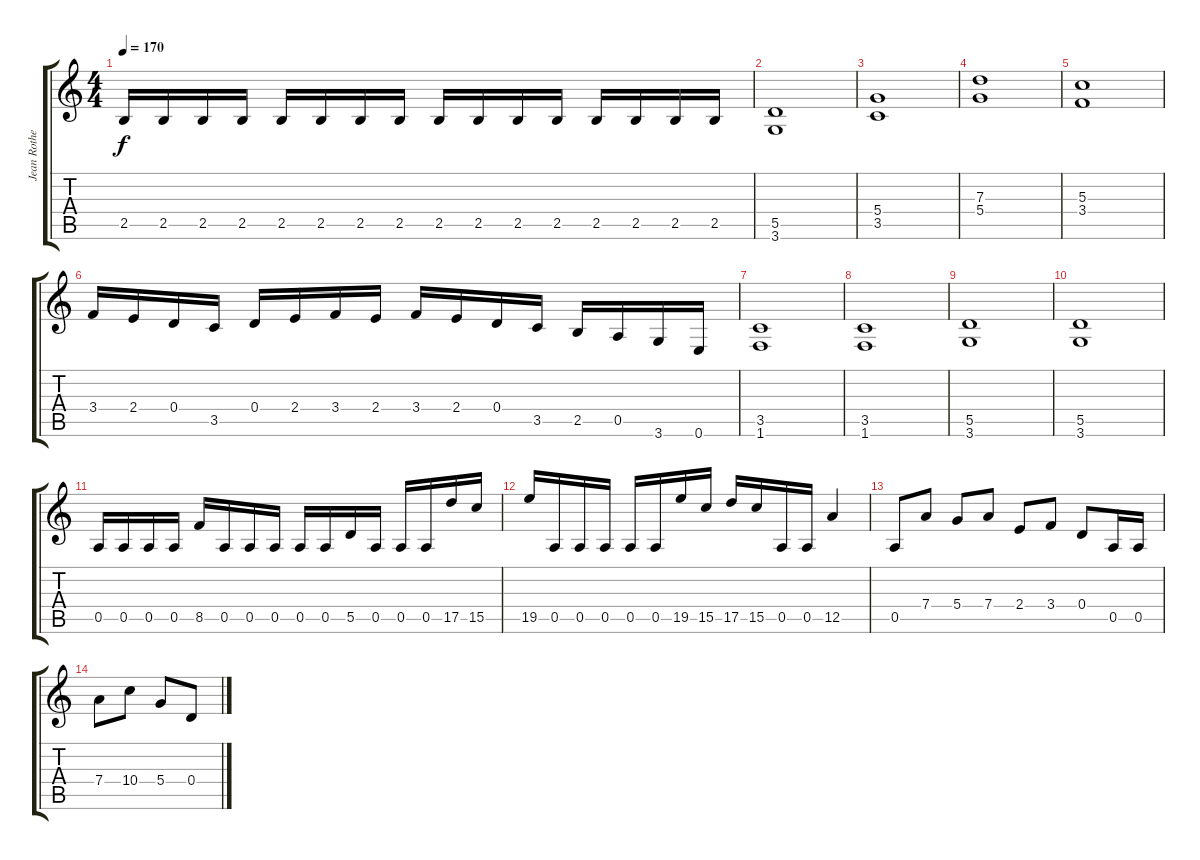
\track ("Jean Rothen" "Jean Rothe") {instrument overdrivenguitar}
\staff {score tabs}
\tuning (E4 B3 G3 D3 A2 E2) {hide}
\ts (4 4)
\tempo 170
\clef g2
\ks c
2.5.16{dy f} 2.5.16 2.5.16 2.5.16 2.5.16 2.5.16 2.5.16 2.5.16 2.5.16 2.5.16 2.5.16 2.5.16 2.5.16 2.5.16 2.5.16 2.5.16 |
(5.5 3.6).1 |
(5.4 3.5).1 |
(7.3 5.4).1 |
(5.3 3.4).1 |
3.4.16 2.4.16 0.4.16 3.5.16 0.4.16 2.4.16 3.4.16 2.4.16 3.4.16 2.4.16 0.4.16 3.5.16 2.5.16 0.5.16 3.6.16 0.6.16 |
(3.5 1.6).1 |
(3.5 1.6).1 |
(5.5 3.6).1 |
(5.5 3.6).1 |
0.5.16 0.5.16 0.5.16 0.5.16 8.5.16 0.5.16 0.5.16 0.5.16 0.5.16 0.5.16 5.5.16 0.5.16 0.5.16 0.5.16 17.5.16 15.5.16 |
19.5.16 0.5.16 0.5.16 0.5.16 0.5.16 0.5.16 19.5.16 15.5.16 17.5.16 15.5.16 0.5.16 0.5.16 12.5.4 |
0.5.8 7.4.8 5.4.8 7.4.8 2.4.8 3.4.8 0.4.8 0.5.16 0.5.16 |
7.4.8 10.4.8 5.4.8 0.4.8
